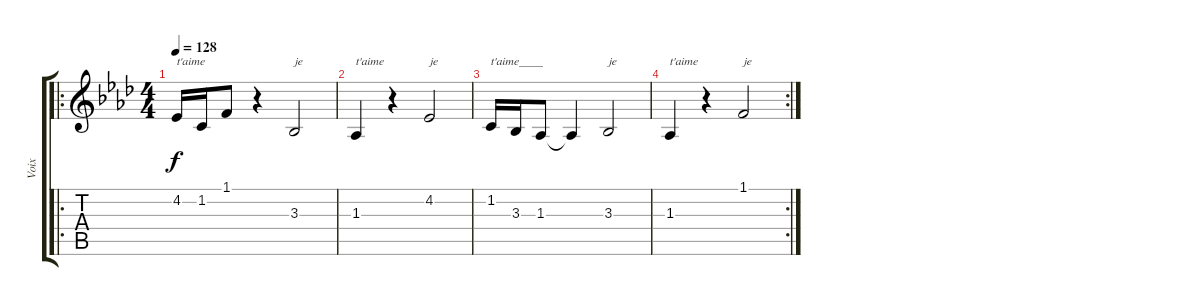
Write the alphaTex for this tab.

\track ("Voix" "Voix") {instrument oboe}
\staff {score tabs}
\tuning (E4 B3 G3 D3 A2 E2) {hide}
\ro
\ts (4 4)
\tempo 128
\clef g2
\ks ab
4.2.16{txt "t'aime" dy f} 1.2.16 1.1.8 r.4 3.3.2{txt "je"} |
1.3.4{txt "t'aime"} r.4 4.2.2{txt "je"} |
1.2.16{txt "t'aime____"} 3.3.16 1.3.8 1.3{t}.4 3.3.2{txt "je"} |
\rc 2
1.3.4{txt "t'aime"} r.4 1.1.2{txt "je"}
